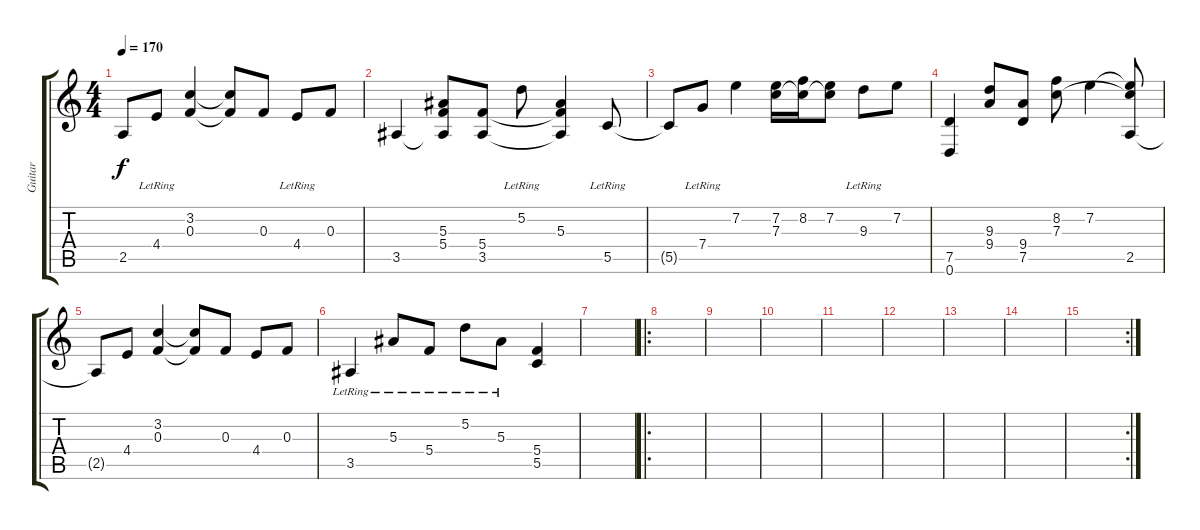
\track ("Guitar" "Guitar") {instrument electricguitarjazz}
\staff {score tabs}
\tuning (D4 A3 F3 C3 G2 D2) {hide}
\ts (4 4)
\tempo 170
\clef g2
\ks c
2.5{t}.8{dy f} 4.4{lr}.8 (3.2 0.3).4 (3.2{t} 0.3{t}).8 0.3.8 4.4{lr}.8 0.3.8 |
3.5.4 (5.3 5.4 3.5{t}).8 (5.4 3.5).8 5.2{lr}.8 (5.3 5.4{t} 3.5{t}).4 5.5{lr}.8 |
5.5{t}.8 7.4{lr}.8 7.2.4 (7.2 7.3).16 (8.2 7.3{t}).16 (7.2 7.3{t}).8 9.3{lr}.8 7.2.8 |
(7.5 0.6).4 (9.3 9.4).8 (9.4 7.5).8 (8.2 7.3).8 7.2.4 (7.2{t} 7.3{t} 2.5).8 |
2.5{t}.8 4.4.8 (3.2 0.3).4 (3.2{t} 0.3{t}).8 0.3.8 4.4.8 0.3.8 |
3.5{lr}.4 5.3{lr}.8 5.4{lr}.8 5.2{lr}.8 5.3{lr}.8 (5.4 5.5).4 |
|
\ro
|
|
|
|
|
|
|
\rc 2
